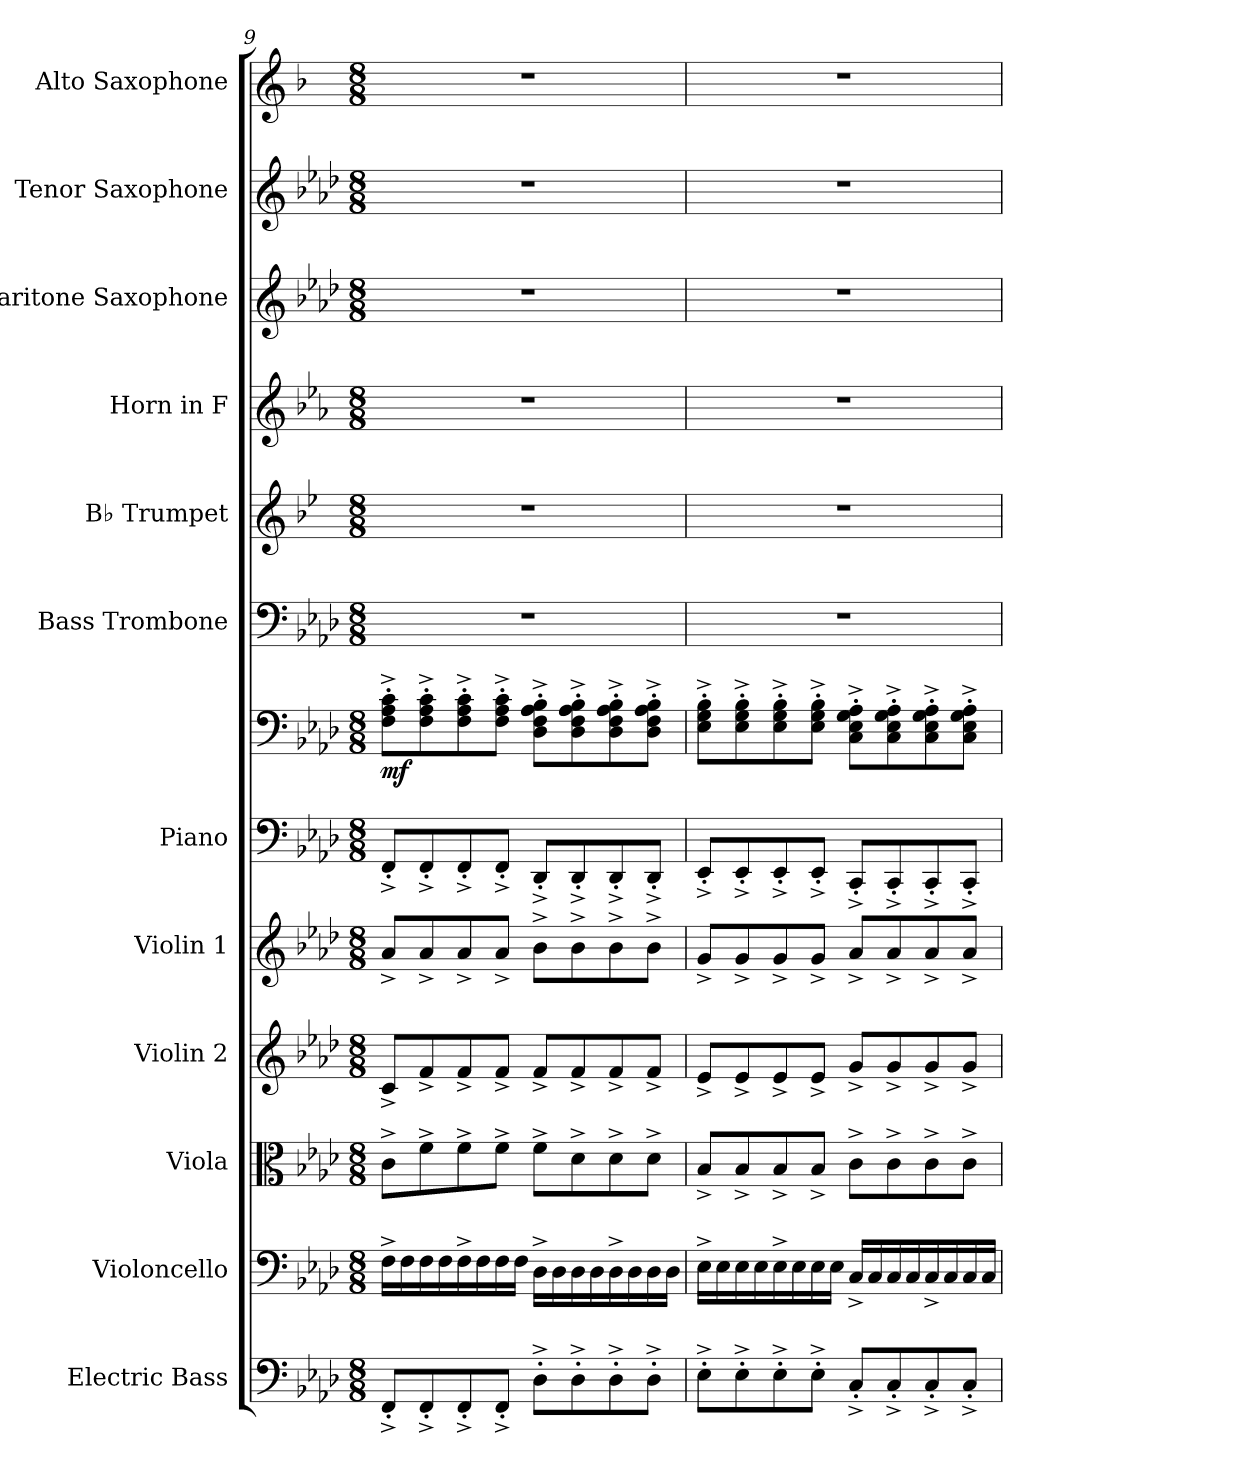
**kern	**kern	**kern	**kern	**kern	**kern	**kern	**dynam	**kern	**kern	**kern	**kern	**kern	**kern
*part12	*part11	*part10	*part9	*part8	*part7	*part7	*part7	*part6	*part5	*part4	*part3	*part2	*part1
*staff13	*staff12	*staff11	*staff10	*staff9	*staff8	*staff7	*staff7/8	*staff6	*staff5	*staff4	*staff3	*staff2	*staff1
*I"Electric Bass	*I"Violoncello	*I"Viola	*I"Violin 2	*I"Violin 1	*I"Piano	*	*	*I"Bass Trombone	*I"B♭ Trumpet	*I"Horn in F	*I"Baritone Saxophone	*I"Tenor Saxophone	*I"Alto Saxophone
*I'El. B.	*I'Vc.	*I'Vla.	*I'Vln. 2	*I'Vln. 1	*I'Pno.	*	*	*I'B. Tbn.	*I'B♭ Tpt.	*	*I'Bar. Sax.	*I'T. Sax.	*I'A. Sax.
*clefF4	*clefF4	*clefC3	*clefG2	*clefG2	*clefF4	*clefF4	*	*clefF4	*clefG2	*clefG2	*clefG2	*clefG2	*clefG2
*ITrd7c12	*	*	*	*	*	*	*	*	*ITrd1c2	*ITrd4c7	*ITrd12c21	*ITrd8c14	*ITrd5c9
*k[b-e-a-d-]	*k[b-e-a-d-]	*k[b-e-a-d-]	*k[b-e-a-d-]	*k[b-e-a-d-]	*k[b-e-a-d-]	*k[b-e-a-d-]	*	*k[b-e-a-d-]	*k[b-e-a-d-]	*k[b-e-a-d-]	*k[b-e-a-d-]	*k[b-e-a-d-]	*k[b-e-a-d-]
*M8/8	*M8/8	*M8/8	*M8/8	*M8/8	*M8/8	*M8/8	*	*M8/8	*M8/8	*M8/8	*M8/8	*M8/8	*M8/8
=9	=9	=9	=9	=9	=9	=9	=9	=9	=9	=9	=9	=9	=9
!	!	!	!	!	!	!	!LO:DY:b	!	!	!	!	!	!
8FFF'^/L	16F^\LL	8c^\L	8c^/L	8a-^/L	8FF'^/L	8F\'^ 8A-\'^ 8c\'^L	mf	1r	1r	1r	1r	1r	1r
.	16F\	.	.	.	.	.	.	.	.	.	.	.	.
8FFF'^/	16F\	8f^\	8f^/	8a-^/	8FF'^/	8F\'^ 8A-\'^ 8c\'^	.	.	.	.	.	.	.
.	16F\	.	.	.	.	.	.	.	.	.	.	.	.
8FFF'^/	16F^\	8f^\	8f^/	8a-^/	8FF'^/	8F\'^ 8A-\'^ 8c\'^	.	.	.	.	.	.	.
.	16F\	.	.	.	.	.	.	.	.	.	.	.	.
8FFF'^/J	16F\	8f^\J	8f^/J	8a-^/J	8FF'^/J	8F\'^ 8A-\'^ 8c\'^J	.	.	.	.	.	.	.
.	16F\JJ	.	.	.	.	.	.	.	.	.	.	.	.
8DD-'^\L	16D-^\LL	8f^\L	8f^/L	8b-^\L	8DD-'^/L	8D-\'^ 8F\'^ 8A-\'^ 8B-\'^L	.	.	.	.	.	.	.
.	16D-\	.	.	.	.	.	.	.	.	.	.	.	.
8DD-'^\	16D-\	8d-^\	8f^/	8b-^\	8DD-'^/	8D-\'^ 8F\'^ 8A-\'^ 8B-\'^	.	.	.	.	.	.	.
.	16D-\	.	.	.	.	.	.	.	.	.	.	.	.
8DD-'^\	16D-^\	8d-^\	8f^/	8b-^\	8DD-'^/	8D-\'^ 8F\'^ 8A-\'^ 8B-\'^	.	.	.	.	.	.	.
.	16D-\	.	.	.	.	.	.	.	.	.	.	.	.
8DD-'^\J	16D-\	8d-^\J	8f^/J	8b-^\J	8DD-'^/J	8D-\'^ 8F\'^ 8A-\'^ 8B-\'^J	.	.	.	.	.	.	.
.	16D-\JJ	.	.	.	.	.	.	.	.	.	.	.	.
=10	=10	=10	=10	=10	=10	=10	=10	=10	=10	=10	=10	=10	=10
8EE-'^\L	16E-^\LL	8B-^/L	8e-^/L	8g^/L	8EE-'^/L	8E-\'^ 8G\'^ 8B-\'^L	.	1r	1r	1r	1r	1r	1r
.	16E-\	.	.	.	.	.	.	.	.	.	.	.	.
8EE-'^\	16E-\	8B-^/	8e-^/	8g^/	8EE-'^/	8E-\'^ 8G\'^ 8B-\'^	.	.	.	.	.	.	.
.	16E-\	.	.	.	.	.	.	.	.	.	.	.	.
8EE-'^\	16E-^\	8B-^/	8e-^/	8g^/	8EE-'^/	8E-\'^ 8G\'^ 8B-\'^	.	.	.	.	.	.	.
.	16E-\	.	.	.	.	.	.	.	.	.	.	.	.
8EE-'^\J	16E-\	8B-^/J	8e-^/J	8g^/J	8EE-'^/J	8E-\'^ 8G\'^ 8B-\'^J	.	.	.	.	.	.	.
.	16E-\JJ	.	.	.	.	.	.	.	.	.	.	.	.
8CC'^/L	16C^/LL	8c^\L	8g^/L	8a-^/L	8CC'^/L	8C\'^ 8E-\'^ 8G\'^ 8A-\'^L	.	.	.	.	.	.	.
.	16C/	.	.	.	.	.	.	.	.	.	.	.	.
8CC'^/	16C/	8c^\	8g^/	8a-^/	8CC'^/	8C\'^ 8E-\'^ 8G\'^ 8A-\'^	.	.	.	.	.	.	.
.	16C/	.	.	.	.	.	.	.	.	.	.	.	.
8CC'^/	16C^/	8c^\	8g^/	8a-^/	8CC'^/	8C\'^ 8E-\'^ 8G\'^ 8A-\'^	.	.	.	.	.	.	.
.	16C/	.	.	.	.	.	.	.	.	.	.	.	.
8CC'^/J	16C/	8c^\J	8g^/J	8a-^/J	8CC'^/J	8C\'^ 8E-\'^ 8G\'^ 8A-\'^J	.	.	.	.	.	.	.
.	16C/JJ	.	.	.	.	.	.	.	.	.	.	.	.
=	=	=	=	=	=	=	=	=	=	=	=	=	=
*-	*-	*-	*-	*-	*-	*-	*-	*-	*-	*-	*-	*-	*-
